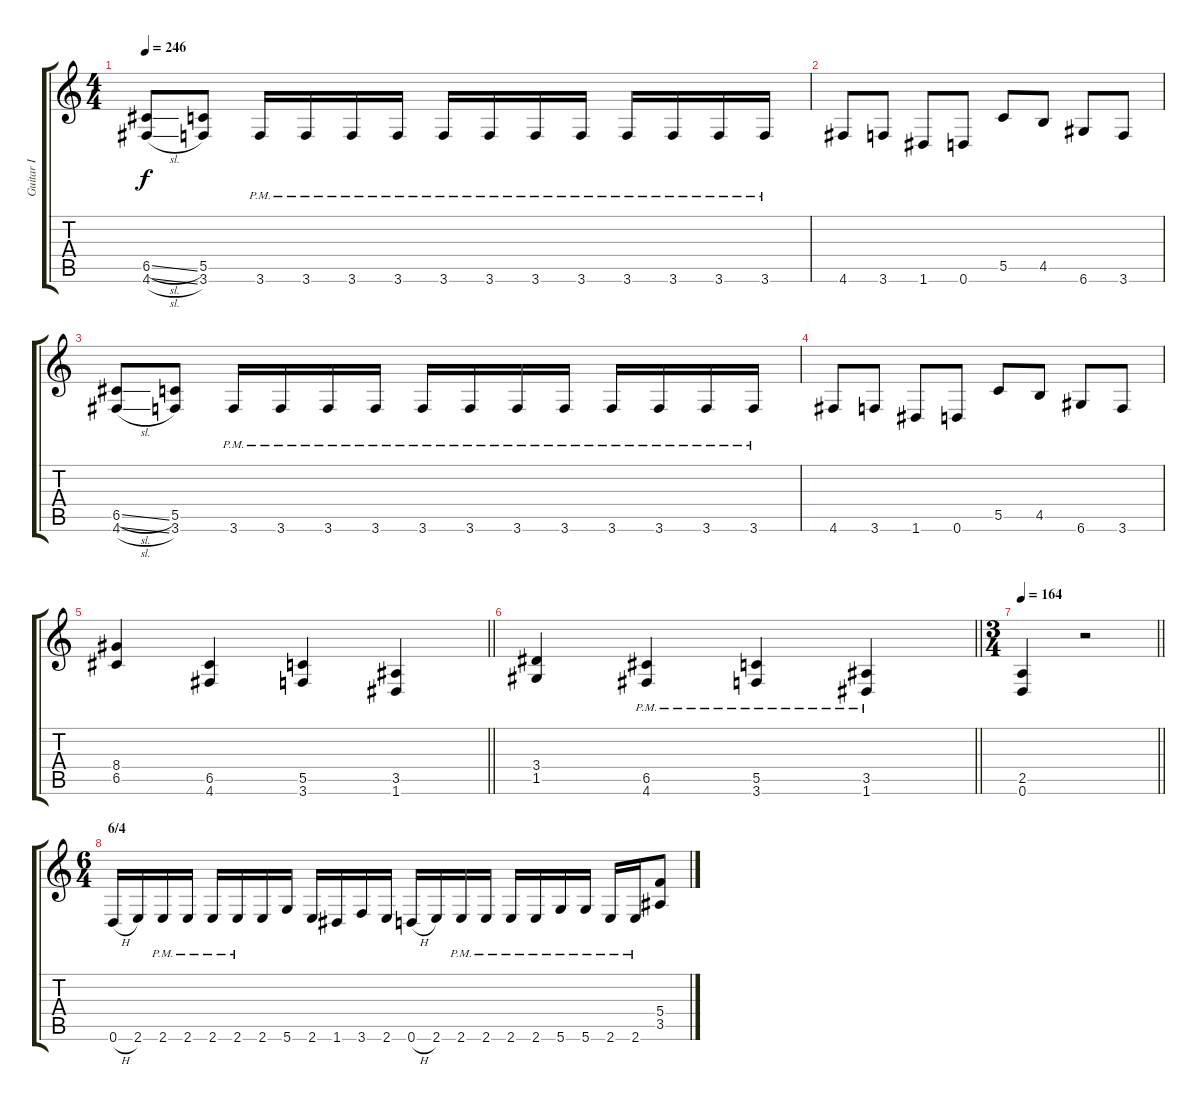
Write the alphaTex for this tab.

\track ("Guitar I" "Guitar I") {instrument distortionguitar}
\staff {score tabs}
\tuning (D4 A3 F3 C3 G2 D2) {hide}
\ts (4 4)
\section ("" "")
\tempo 246
\clef g2
\ks c
(6.5{sl} 4.6{sl}).8{dy f} (5.5 3.6).8 3.6{pm}.16 3.6{pm}.16 3.6{pm}.16 3.6{pm}.16 3.6{pm}.16 3.6{pm}.16 3.6{pm}.16 3.6{pm}.16 3.6{pm}.16 3.6{pm}.16 3.6{pm}.16 3.6{pm}.16 |
4.6.8 3.6.8 1.6.8 0.6.8 5.5.8 4.5.8 6.6.8 3.6.8 |
(6.5{sl} 4.6{sl}).8 (5.5 3.6).8 3.6{pm}.16 3.6{pm}.16 3.6{pm}.16 3.6{pm}.16 3.6{pm}.16 3.6{pm}.16 3.6{pm}.16 3.6{pm}.16 3.6{pm}.16 3.6{pm}.16 3.6{pm}.16 3.6{pm}.16 |
4.6.8 3.6.8 1.6.8 0.6.8 5.5.8 4.5.8 6.6.8 3.6.8 |
\barLineRight lightlight
(8.4 6.5).4 (6.5 4.6).4 (5.5 3.6).4 (3.5 1.6).4 |
\barLineRight lightlight
(3.4 1.5).4 (6.5{pm} 4.6{pm}).4 (5.5{pm} 3.6{pm}).4 (3.5{pm} 1.6{pm}).4 |
\ts (3 4)
\section ("" "")
\tempo 164
\barLineRight lightlight
(2.5 0.6).4 r.2 |
\ts (6 4)
\section ("" "6/4")
0.6{h}.16 2.6.16 2.6{pm}.16 2.6{pm}.16 2.6{pm}.16 2.6{pm}.16 2.6.16 5.6.16 2.6.16 1.6.16 3.6.16 2.6.16 0.6{h}.16 2.6.16 2.6{pm}.16 2.6{pm}.16 2.6{pm}.16 2.6{pm}.16 5.6{pm}.16 5.6{pm}.16 2.6{pm}.16 2.6{pm}.16 (5.4 3.5).8
